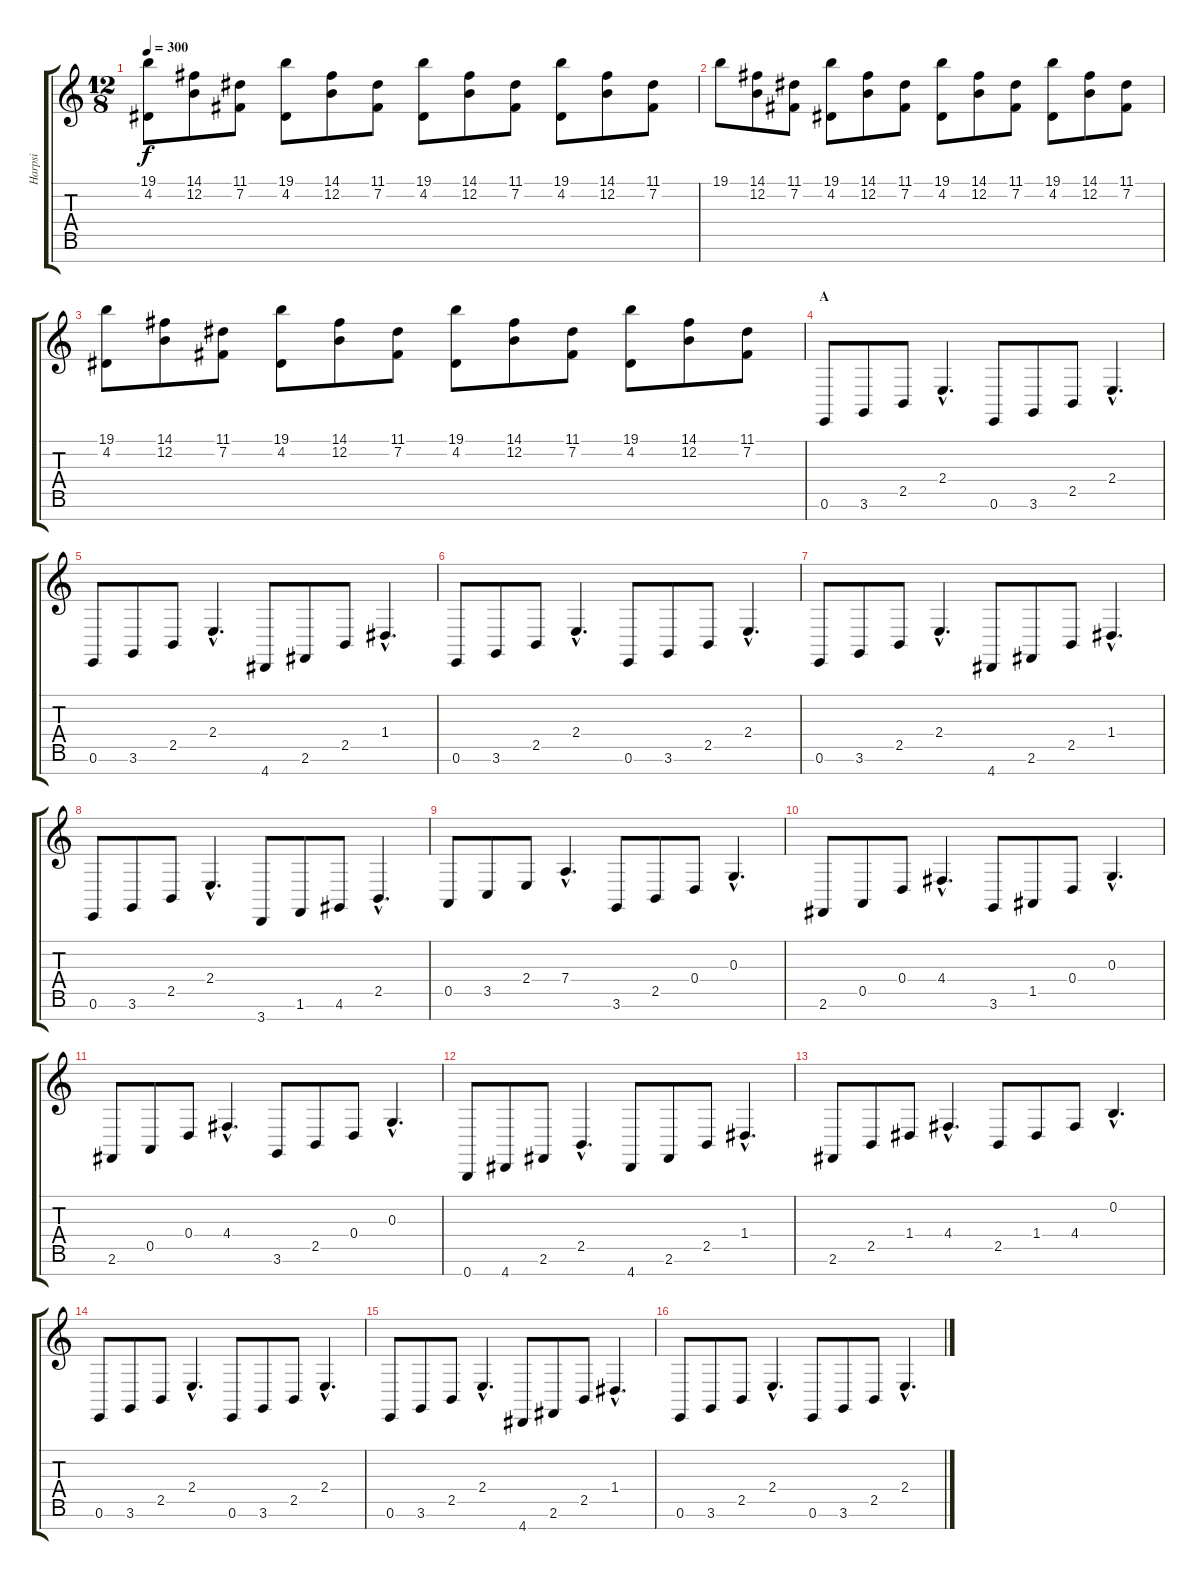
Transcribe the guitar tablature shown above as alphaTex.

\track ("Harpsi" "Harpsi") {instrument harpsichord}
\staff {score tabs}
\tuning (E4 B3 G3 D3 A2 E2 B1) {hide}
\ts (12 8)
\tempo 300
\clef g2
\ks c
(19.1 4.2).8{dy f} (14.1 12.2).8 (11.1 7.2).8 (19.1 4.2).8 (14.1 12.2).8 (11.1 7.2).8 (19.1 4.2).8 (14.1 12.2).8 (11.1 7.2).8 (19.1 4.2).8 (14.1 12.2).8 (11.1 7.2).8 |
19.1.8 (14.1 12.2).8 (11.1 7.2).8 (19.1 4.2).8 (14.1 12.2).8 (11.1 7.2).8 (19.1 4.2).8 (14.1 12.2).8 (11.1 7.2).8 (19.1 4.2).8 (14.1 12.2).8 (11.1 7.2).8 |
(19.1 4.2).8 (14.1 12.2).8 (11.1 7.2).8 (19.1 4.2).8 (14.1 12.2).8 (11.1 7.2).8 (19.1 4.2).8 (14.1 12.2).8 (11.1 7.2).8 (19.1 4.2).8 (14.1 12.2).8 (11.1 7.2).8 |
\section ("" "A")
0.6.8 3.6.8 2.5.8 2.4{hac}.4{d} 0.6.8 3.6.8 2.5.8 2.4{hac}.4{d} |
0.6.8 3.6.8 2.5.8 2.4{hac}.4{d} 4.7.8 2.6.8 2.5.8 1.4{hac}.4{d} |
0.6.8 3.6.8 2.5.8 2.4{hac}.4{d} 0.6.8 3.6.8 2.5.8 2.4{hac}.4{d} |
0.6.8 3.6.8 2.5.8 2.4{hac}.4{d} 4.7.8 2.6.8 2.5.8 1.4{hac}.4{d} |
0.6.8 3.6.8 2.5.8 2.4{hac}.4{d} 3.7.8 1.6.8 4.6.8 2.5{hac}.4{d} |
0.5.8 3.5.8 2.4.8 7.4{hac}.4{d} 3.6.8 2.5.8 0.4.8 0.3{hac}.4{d} |
2.6.8 0.5.8 0.4.8 4.4{hac}.4{d} 3.6.8 1.5.8 0.4.8 0.3{hac}.4{d} |
2.6.8 0.5.8 0.4.8 4.4{hac}.4{d} 3.6.8 2.5.8 0.4.8 0.3{hac}.4{d} |
0.7.8 4.7.8 2.6.8 2.5{hac}.4{d} 4.7.8 2.6.8 2.5.8 1.4{hac}.4{d} |
2.6.8 2.5.8 1.4.8 4.4{hac}.4{d} 2.5.8 1.4.8 4.4.8 0.2{hac}.4{d} |
0.6.8 3.6.8 2.5.8 2.4{hac}.4{d} 0.6.8 3.6.8 2.5.8 2.4{hac}.4{d} |
0.6.8 3.6.8 2.5.8 2.4{hac}.4{d} 4.7.8 2.6.8 2.5.8 1.4{hac}.4{d} |
0.6.8 3.6.8 2.5.8 2.4{hac}.4{d} 0.6.8 3.6.8 2.5.8 2.4{hac}.4{d}
